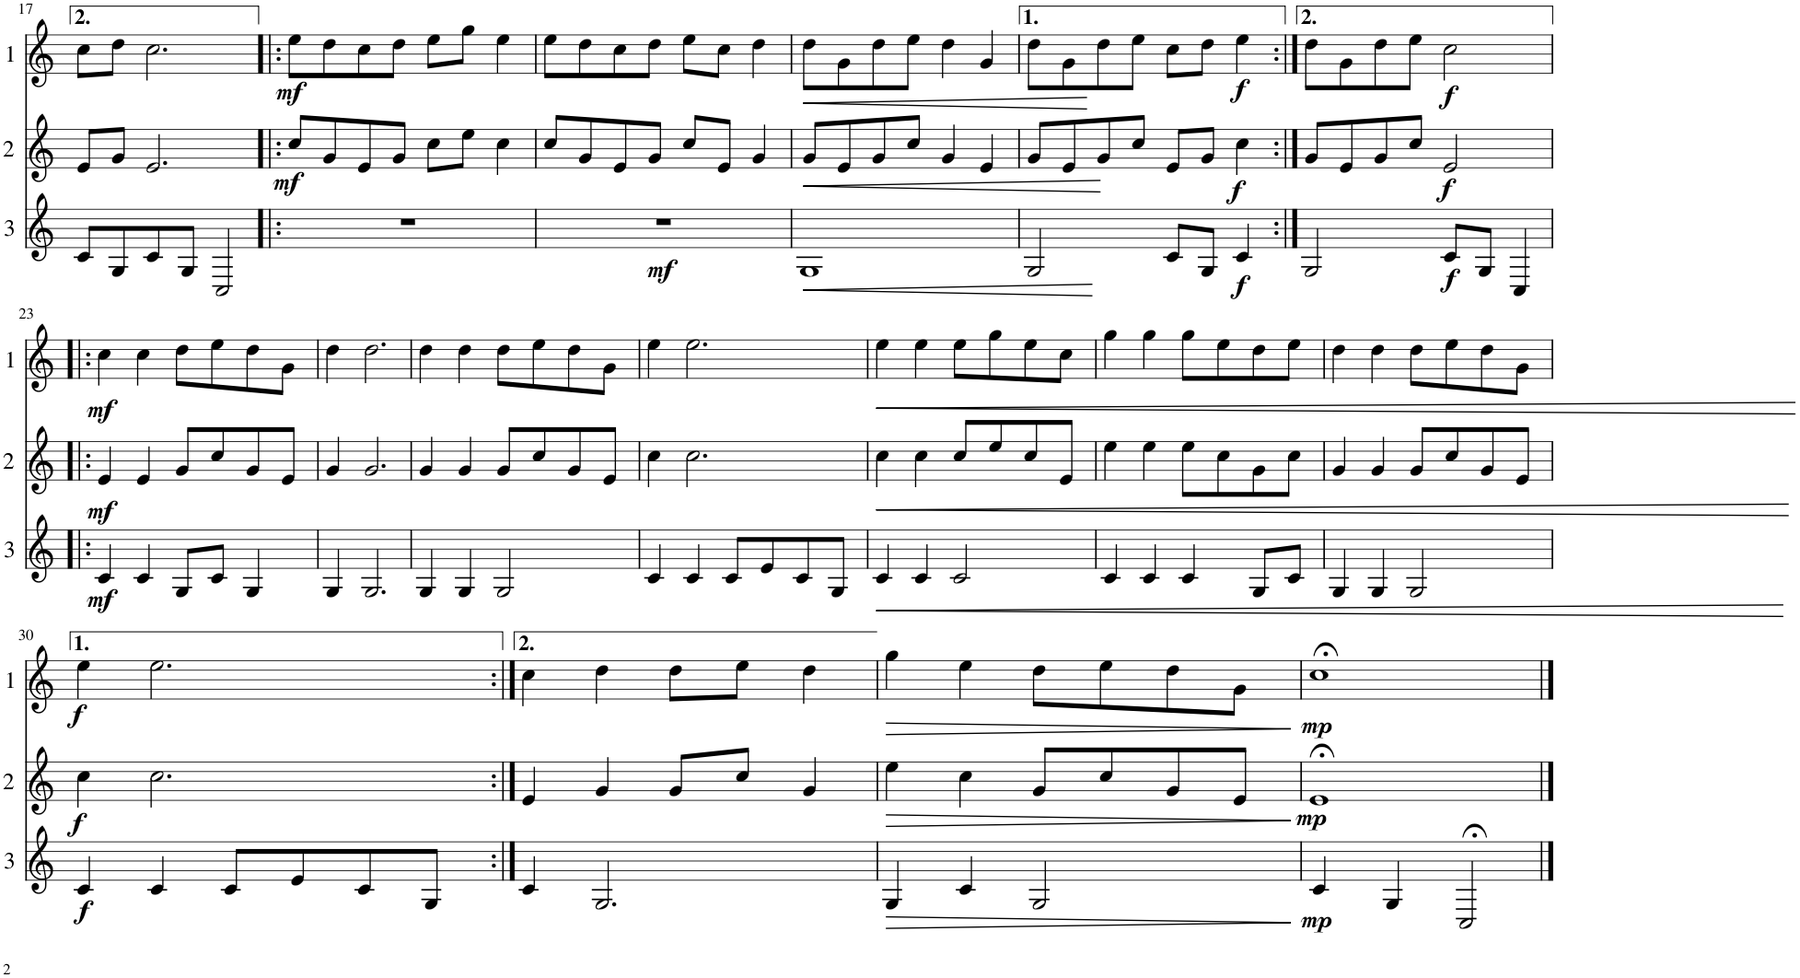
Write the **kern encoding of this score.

**kern	**dynam	**kern	**dynam	**kern	**dynam
*part3	*part3	*part2	*part2	*part1	*part1
*staff3	*staff3	*staff2	*staff2	*staff1	*staff1
*I"Cor 3	*	*I"Cor 2	*	*I"Cor 1	*
!!LO:PB:g=z
*clefG2	*	*clefG2	*	*clefG2	*
*Trd4c7	*	*Trd4c7	*	*Trd4c7	*
*k[]	*	*k[]	*	*k[]	*
*M4/4	*	*M4/4	*	*M4/4	*
=17	=17	=17	=17	=17	=17
8c/L	.	8e/L	.	8cc\L	.
8G/	.	8g/J	.	8dd\J	.
8c/	.	2.e/	.	2.cc\	.
8G/J	.	.	.	.	.
2C/	.	.	.	.	.
=18!|:	=18!|:	=18!|:	=18!|:	=18!|:	=18!|:
!	!	!	!LO:DY:b	!	!LO:DY:b
1r	.	8cc/L	mf	8ee\L	mf
.	.	8g/	.	8dd\	.
.	.	8e/	.	8cc\	.
.	.	8g/J	.	8dd\J	.
.	.	8cc\L	.	8ee\L	.
.	.	8ee\J	.	8gg\J	.
.	.	4cc\	.	4ee\	.
=19	=19	=19	=19	=19	=19
!	!LO:DY:b	!	!	!	!
1r	mf	8cc/L	.	8ee\L	.
.	.	8g/	.	8dd\	.
.	.	8e/	.	8cc\	.
.	.	8g/J	.	8dd\J	.
.	.	8cc/L	.	8ee\L	.
.	.	8e/J	.	8cc\J	.
.	.	4g/	.	4dd\	.
=20	=20	=20	=20	=20	=20
!	!LO:HP:b	!	!LO:HP:b	!	!LO:HP:b
1G	<	8g/L	<	8dd\L	<
.	.	8e/	.	8g\	.
.	.	8g/	.	8dd\	.
.	.	8cc/J	.	8ee\J	.
.	.	4g/	.	4dd\	.
.	.	4e/	.	4g/	.
.	[	.	[	.	[
=21	=21	=21	=21	=21	=21
2G/	.	8g/L	.	8dd\L	.
.	.	8e/	.	8g\	.
.	.	8g/	.	8dd\	.
.	.	8cc/J	.	8ee\J	.
8c/L	.	8e/L	.	8cc\L	.
8G/J	.	8g/J	.	8dd\J	.
!	!LO:DY:b	!	!LO:DY:b	!	!LO:DY:b
4c/	f	4cc\	f	4ee\	f
=22:|!	=22:|!	=22:|!	=22:|!	=22:|!	=22:|!
2G/	.	8g/L	.	8dd\L	.
.	.	8e/	.	8g\	.
.	.	8g/	.	8dd\	.
.	.	8cc/J	.	8ee\J	.
!	!LO:DY:b	!	!LO:DY:b	!	!LO:DY:b
8c/L	f	2e/	f	2cc\	f
8G/J	.	.	.	.	.
4C/	.	.	.	.	.
!!LO:LB:g=z
=23!|:	=23!|:	=23!|:	=23!|:	=23!|:	=23!|:
!	!LO:DY:b	!	!LO:DY:b	!	!LO:DY:b
4c/	mf	4e/	mf	4cc\	mf
4c/	.	4e/	.	4cc\	.
8G/L	.	8g/L	.	8dd\L	.
8c/J	.	8cc/	.	8ee\	.
4G/	.	8g/	.	8dd\	.
.	.	8e/J	.	8g\J	.
=24	=24	=24	=24	=24	=24
4G/	.	4g/	.	4dd\	.
2.G/	.	2.g/	.	2.dd\	.
=25	=25	=25	=25	=25	=25
4G/	.	4g/	.	4dd\	.
4G/	.	4g/	.	4dd\	.
2G/	.	8g/L	.	8dd\L	.
.	.	8cc/	.	8ee\	.
.	.	8g/	.	8dd\	.
.	.	8e/J	.	8g\J	.
=26	=26	=26	=26	=26	=26
4c/	.	4cc\	.	4ee\	.
4c/	.	2.cc\	.	2.ee\	.
8c/L	.	.	.	.	.
8e/	.	.	.	.	.
8c/	.	.	.	.	.
8G/J	.	.	.	.	.
=27	=27	=27	=27	=27	=27
!	!LO:HP:b	!	!LO:HP:b	!	!LO:HP:b
4c/	<	4cc\	<	4ee\	<
4c/	.	4cc\	.	4ee\	.
2c/	.	8cc/L	.	8ee\L	.
.	.	8ee/	.	8gg\	.
.	.	8cc/	.	8ee\	.
.	.	8e/J	.	8cc\J	.
.	[	.	[	.	[
=28	=28	=28	=28	=28	=28
4c/	.	4ee\	.	4gg\	.
4c/	.	4ee\	.	4gg\	.
4c/	.	8ee\L	.	8gg\L	.
.	.	8cc\	.	8ee\	.
8G/L	.	8g\	.	8dd\	.
8c/J	.	8cc\J	.	8ee\J	.
=29	=29	=29	=29	=29	=29
4G/	.	4g/	.	4dd\	.
4G/	.	4g/	.	4dd\	.
2G/	.	8g/L	.	8dd\L	.
.	.	8cc/	.	8ee\	.
.	.	8g/	.	8dd\	.
.	.	8e/J	.	8g\J	.
!!LO:LB:g=z
=30	=30	=30	=30	=30	=30
!	!LO:DY:b	!	!LO:DY:b	!	!LO:DY:b
4c/	f	4cc\	f	4ee\	f
4c/	.	2.cc\	.	2.ee\	.
8c/L	.	.	.	.	.
8e/	.	.	.	.	.
8c/	.	.	.	.	.
8G/J	.	.	.	.	.
=31:|!	=31:|!	=31:|!	=31:|!	=31:|!	=31:|!
4c/	.	4e/	.	4cc\	.
2.G/	.	4g/	.	4dd\	.
.	.	8g/L	.	8dd\L	.
.	.	8cc/J	.	8ee\J	.
.	.	4g/	.	4dd\	.
=32	=32	=32	=32	=32	=32
!	!LO:HP:b	!	!LO:HP:b	!	!LO:HP:b
4G/	>	4ee\	>	4gg\	>
4c/	.	4cc\	.	4ee\	.
2G/	.	8g/L	.	8dd\L	.
.	.	8cc/	.	8ee\	.
.	.	8g/	.	8dd\	.
.	.	8e/J	.	8g\J	.
.	]	.	]	.	]
=33	=33	=33	=33	=33	=33
!	!LO:DY:b	!	!LO:DY:b	!	!LO:DY:b
4c/	mp	1e;<	mp	1cc;<	mp
4G/	.	.	.	.	.
2C;</	.	.	.	.	.
==	==	==	==	==	==
*-	*-	*-	*-	*-	*-
